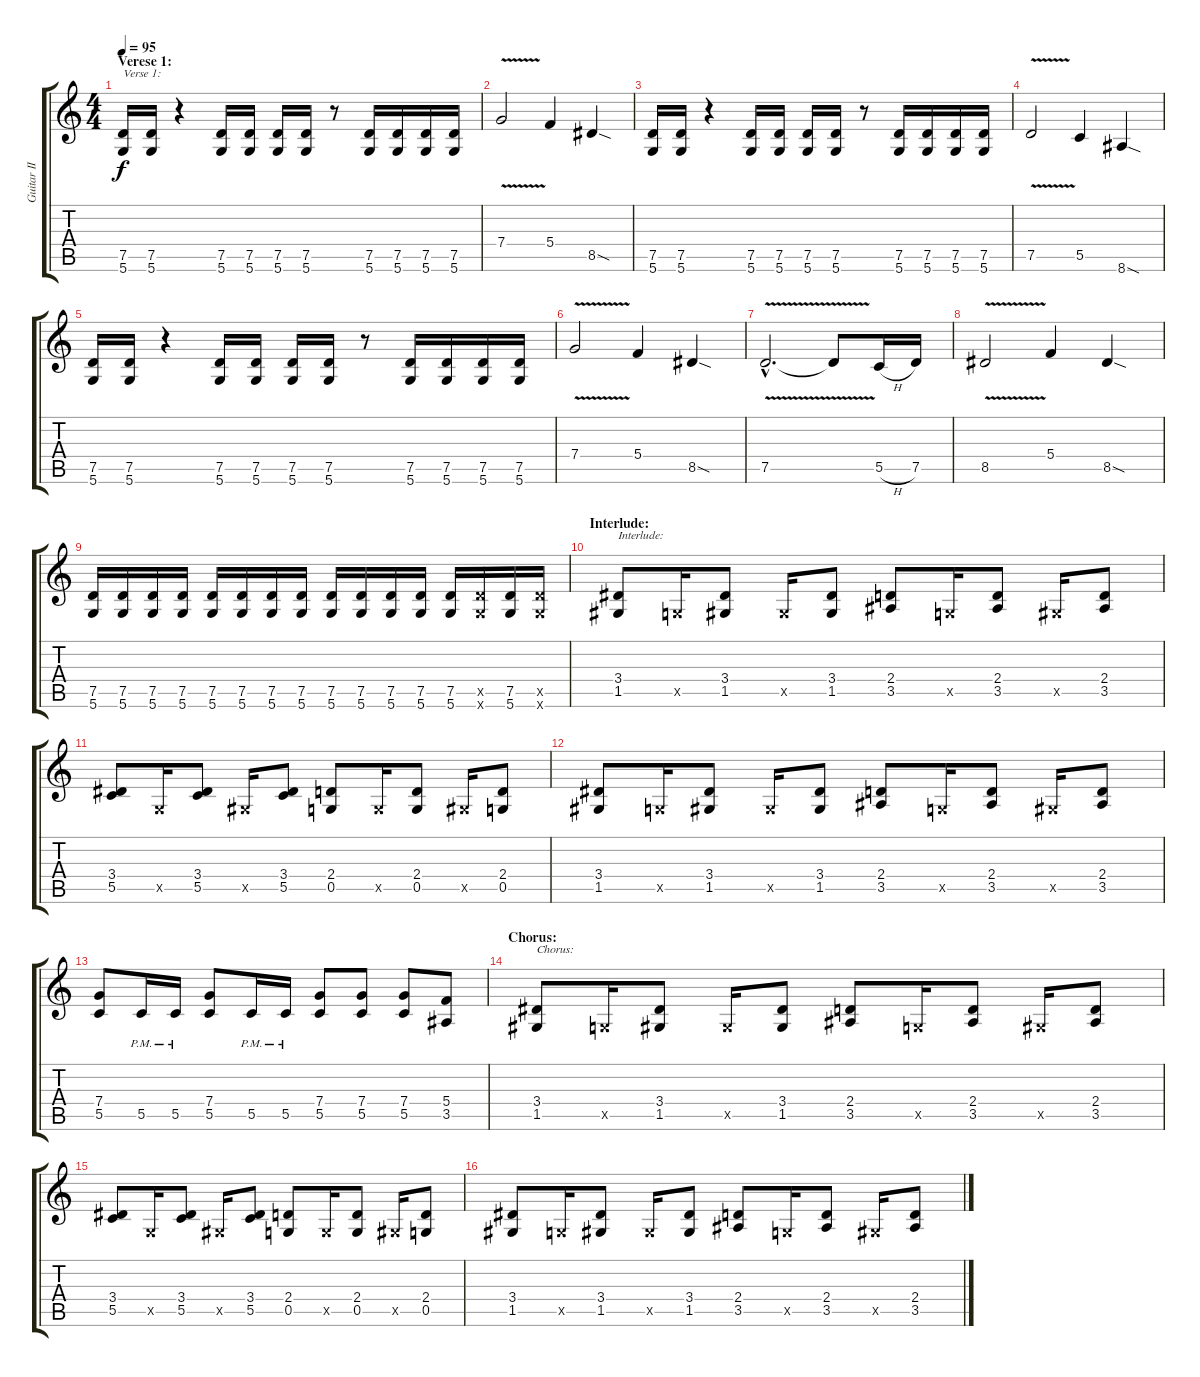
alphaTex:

\track ("Guitar II" "Guitar II") {instrument distortionguitar}
\staff {score tabs}
\tuning (D4 A3 F3 C3 G2 D2) {hide}
\ts (4 4)
\section ("" "Verese 1:")
\tempo 95
\clef g2
\ks c
(7.5 5.6).16{txt "Verse 1:" dy f} (7.5 5.6).16 r.4 (7.5 5.6).16 (7.5 5.6).16 (7.5 5.6).16 (7.5 5.6).16 r.8 (7.5 5.6).16 (7.5 5.6).16 (7.5 5.6).16 (7.5 5.6).16 |
7.4{v}.2 5.4.4 8.5{sod}.4 |
(7.5 5.6).16 (7.5 5.6).16 r.4 (7.5 5.6).16 (7.5 5.6).16 (7.5 5.6).16 (7.5 5.6).16 r.8 (7.5 5.6).16 (7.5 5.6).16 (7.5 5.6).16 (7.5 5.6).16 |
7.5{v}.2 5.5.4 8.6{sod}.4 |
(7.5 5.6).16 (7.5 5.6).16 r.4 (7.5 5.6).16 (7.5 5.6).16 (7.5 5.6).16 (7.5 5.6).16 r.8 (7.5 5.6).16 (7.5 5.6).16 (7.5 5.6).16 (7.5 5.6).16 |
7.4{v}.2 5.4.4 8.5{sod}.4 |
7.5{v hac}.2{d} 7.5{t}.8 5.5{h}.16 7.5.16 |
8.5{v}.2 5.4.4 8.5{sod}.4 |
(7.5 5.6).16 (7.5 5.6).16 (7.5 5.6).16 (7.5 5.6).16 (7.5 5.6).16 (7.5 5.6).16 (7.5 5.6).16 (7.5 5.6).16 (7.5 5.6).16 (7.5 5.6).16 (7.5 5.6).16 (7.5 5.6).16 (7.5 5.6).16 (7.5{x} 5.6{x}).16 (7.5 5.6).16 (7.5{x} 5.6{x}).16 |
\section ("" "Interlude:")
(3.4 1.5).8{txt "Interlude:"} 0.5{x}.16 (3.4 1.5).8 1.5{x}.16 (3.4 1.5).8 (2.4 3.5).8 0.5{x}.16 (2.4 3.5).8 1.5{x}.16 (2.4 3.5).8 |
(3.4 5.5).8 0.5{x}.16 (3.4 5.5).8 1.5{x}.16 (3.4 5.5).8 (2.4 0.5).8 0.5{x}.16 (2.4 0.5).8 1.5{x}.16 (2.4 0.5).8 |
(3.4 1.5).8 0.5{x}.16 (3.4 1.5).8 1.5{x}.16 (3.4 1.5).8 (2.4 3.5).8 0.5{x}.16 (2.4 3.5).8 1.5{x}.16 (2.4 3.5).8 |
(7.4 5.5).8 5.5{pm}.16 5.5{pm}.16 (7.4 5.5).8 5.5{pm}.16 5.5{pm}.16 (7.4 5.5).8 (7.4 5.5).8 (7.4 5.5).8 (5.4 3.5).8 |
\section ("" "Chorus:")
(3.4 1.5).8{txt "Chorus:"} 0.5{x}.16 (3.4 1.5).8 1.5{x}.16 (3.4 1.5).8 (2.4 3.5).8 0.5{x}.16 (2.4 3.5).8 1.5{x}.16 (2.4 3.5).8 |
(3.4 5.5).8 0.5{x}.16 (3.4 5.5).8 1.5{x}.16 (3.4 5.5).8 (2.4 0.5).8 0.5{x}.16 (2.4 0.5).8 1.5{x}.16 (2.4 0.5).8 |
(3.4 1.5).8 0.5{x}.16 (3.4 1.5).8 1.5{x}.16 (3.4 1.5).8 (2.4 3.5).8 0.5{x}.16 (2.4 3.5).8 1.5{x}.16 (2.4 3.5).8
